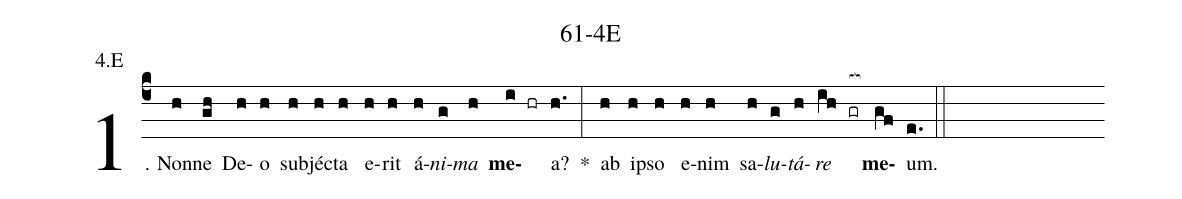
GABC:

name: 61-4E;
annotation: 4.E;
%%
(c4)1. Non(h)ne(gh) De(h)o(h) sub(h)jéc(h)ta(h) e(h)rit(h) á(h)<i>ni</i>(g)<i>ma</i>(h) <b>me</b>(i hr)a?(h.) *(:) ab(h) ip(h)so(h) e(h)nim(h) sa(h)<i>lu</i>(g)<i>tá</i>(h)<i>re</i>(ih gr[ocb:1{]) <b>me</b>(gf[ocb:0}])um.(e.) (::)
